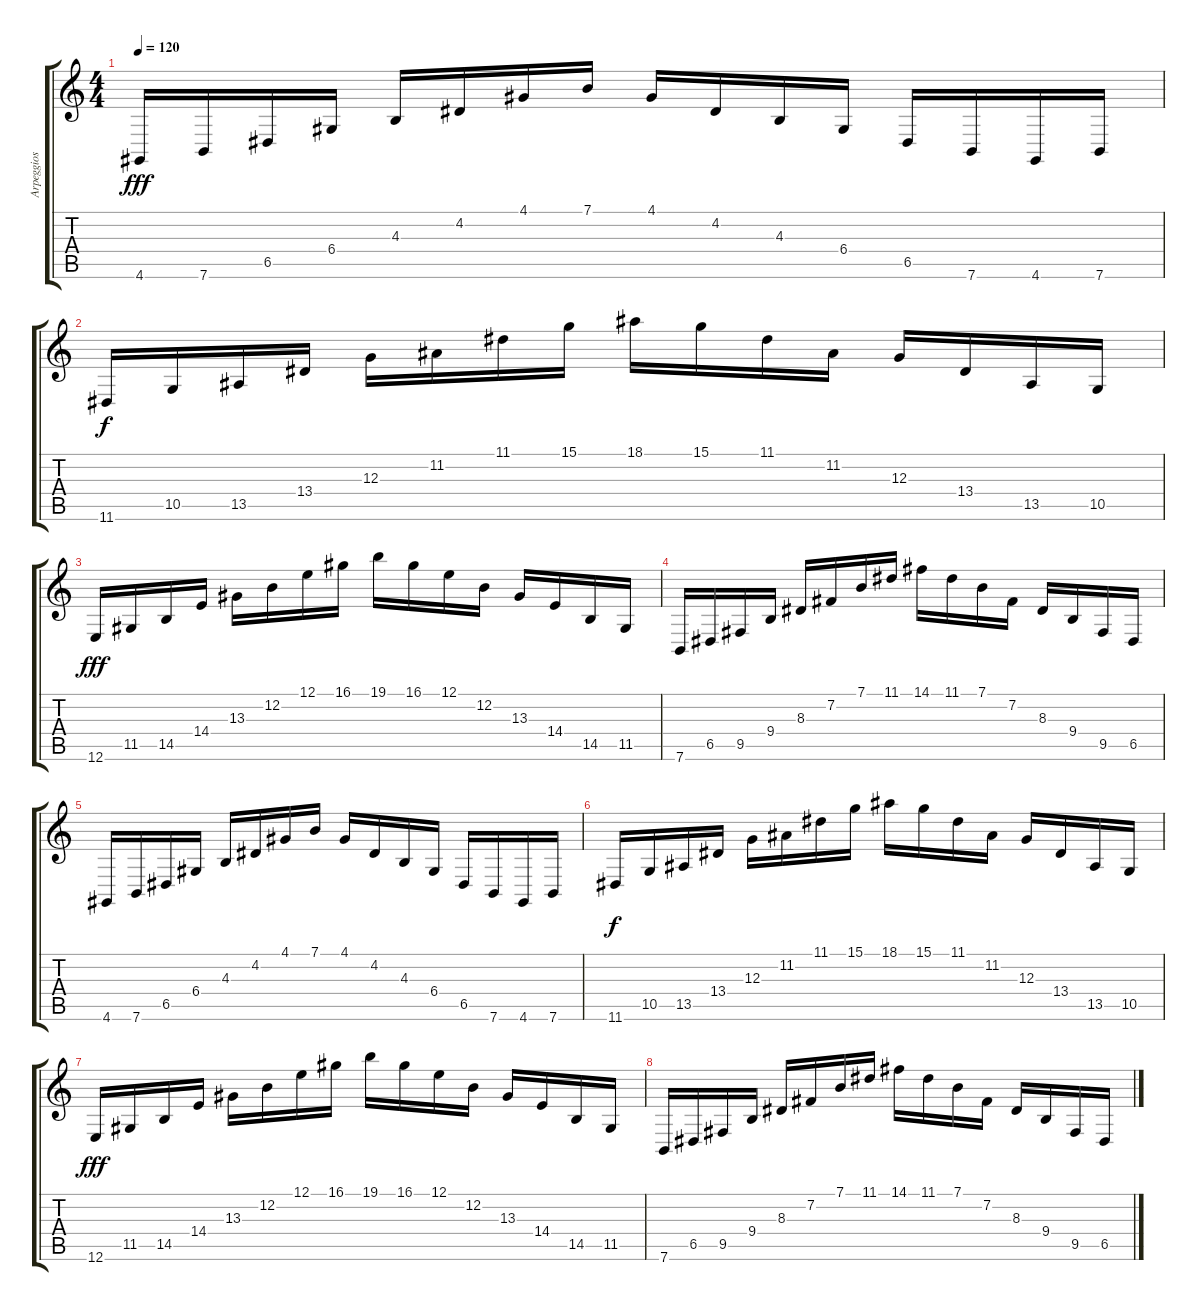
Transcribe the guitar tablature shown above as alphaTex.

\track ("Arpeggios" "Arpeggios") {instrument pad2warm}
\staff {score tabs}
\tuning (E4 B3 G3 D3 A2 E2) {hide}
\ts (4 4)
\tempo 120
\clef g2
\ks c
4.6.16{dy fff} 7.6.16 6.5.16 6.4.16 4.3.16 4.2.16 4.1.16 7.1.16 4.1.16 4.2.16 4.3.16 6.4.16 6.5.16 7.6.16 4.6.16 7.6.16 |
11.6.16{dy f} 10.5.16 13.5.16 13.4.16 12.3.16 11.2.16 11.1.16 15.1.16 18.1.16 15.1.16 11.1.16 11.2.16 12.3.16 13.4.16 13.5.16 10.5.16 |
12.6.16{dy fff} 11.5.16 14.5.16 14.4.16 13.3.16 12.2.16 12.1.16 16.1.16 19.1.16 16.1.16 12.1.16 12.2.16 13.3.16 14.4.16 14.5.16 11.5.16 |
7.6.16 6.5.16 9.5.16 9.4.16 8.3.16 7.2.16 7.1.16 11.1.16 14.1.16 11.1.16 7.1.16 7.2.16 8.3.16 9.4.16 9.5.16 6.5.16 |
4.6.16 7.6.16 6.5.16 6.4.16 4.3.16 4.2.16 4.1.16 7.1.16 4.1.16 4.2.16 4.3.16 6.4.16 6.5.16 7.6.16 4.6.16 7.6.16 |
11.6.16{dy f} 10.5.16 13.5.16 13.4.16 12.3.16 11.2.16 11.1.16 15.1.16 18.1.16 15.1.16 11.1.16 11.2.16 12.3.16 13.4.16 13.5.16 10.5.16 |
12.6.16{dy fff} 11.5.16 14.5.16 14.4.16 13.3.16 12.2.16 12.1.16 16.1.16 19.1.16 16.1.16 12.1.16 12.2.16 13.3.16 14.4.16 14.5.16 11.5.16 |
7.6.16 6.5.16 9.5.16 9.4.16 8.3.16 7.2.16 7.1.16 11.1.16 14.1.16 11.1.16 7.1.16 7.2.16 8.3.16 9.4.16 9.5.16 6.5.16
